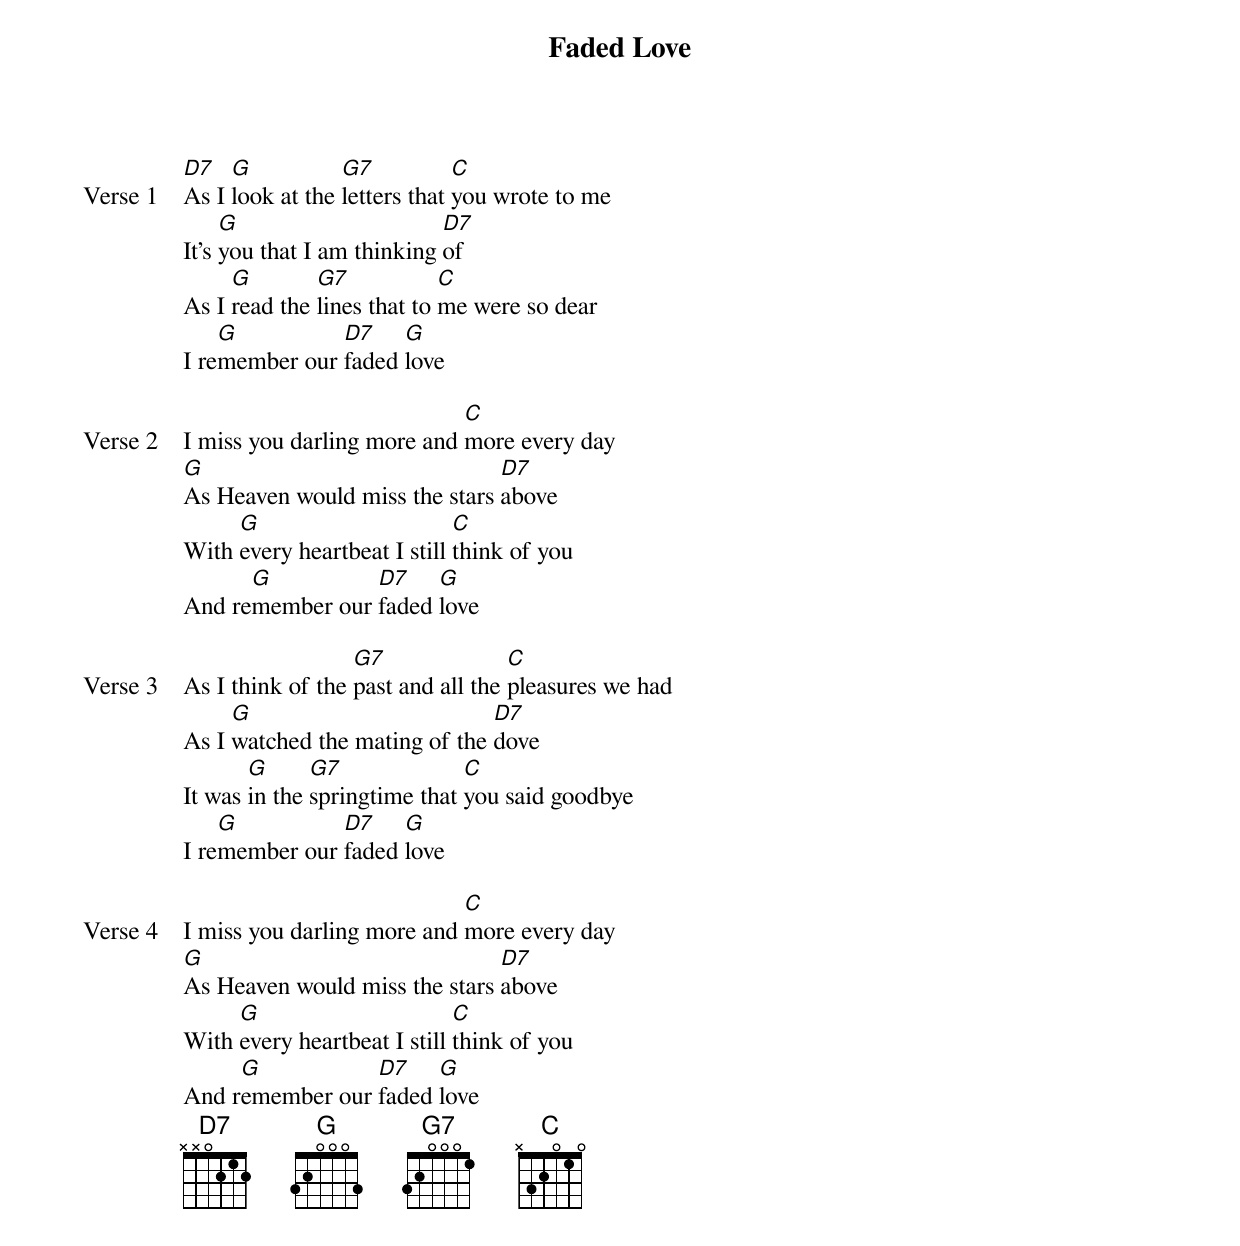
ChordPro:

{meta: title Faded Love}
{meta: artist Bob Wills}
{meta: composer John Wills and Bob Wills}

{start_of_verse: Verse 1}
[D7]As I [G]look at the [G7]letters that [C]you wrote to me
It's [G]you that I am thinking [D7]of
As I [G]read the [G7]lines that to [C]me were so dear
I re[G]member our [D7]faded [G]love
{end_of_verse}

{start_of_verse: Verse 2}
I miss you darling more and [C]more every day
[G]As Heaven would miss the stars [D7]above
With [G]every heartbeat I still [C]think of you
And re[G]member our [D7]faded [G]love
{end_of_verse}

{start_of_verse: Verse 3}
As I think of the [G7]past and all the [C]pleasures we had
As I [G]watched the mating of the [D7]dove
It was [G]in the [G7]springtime that [C]you said goodbye
I re[G]member our [D7]faded [G]love
{end_of_verse}

{start_of_verse: Verse 4}
I miss you darling more and [C]more every day
[G]As Heaven would miss the stars [D7]above
With [G]every heartbeat I still [C]think of you
And r[G]emember our [D7]faded [G]love
{end_of_verse}
